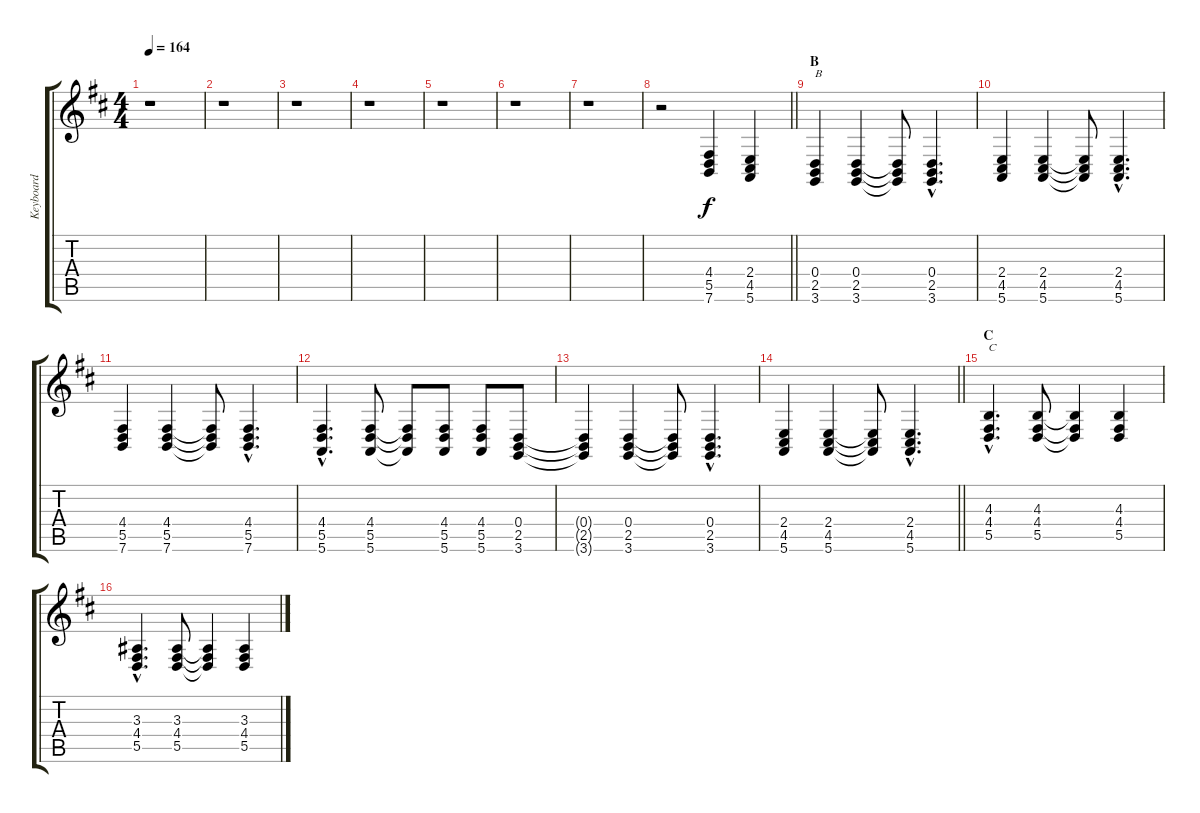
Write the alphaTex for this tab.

\track ("Keyboard" "Keyboard") {instrument acousticgrandpiano}
\staff {score tabs}
\tuning (E4 B3 G3 D3 A2 E2) {hide}
\ts (4 4)
\tempo 164
\clef g2
\ks d
r.1{dy f} |
r.1 |
r.1 |
r.1 |
r.1 |
r.1 |
r.1 |
\barLineRight lightlight
r.2 (4.4 5.5 7.6).4 (2.4 4.5 5.6).4 |
\section ("" "B")
(0.4 2.5 3.6).4{txt "B"} (0.4 2.5 3.6).4 (0.4{t} 2.5{t} 3.6{t}).8 (0.4{hac} 2.5{hac} 3.6{hac}).4{d} |
(2.4 4.5 5.6).4 (2.4 4.5 5.6).4 (2.4{t} 4.5{t} 5.6{t}).8 (2.4{hac} 4.5{hac} 5.6{hac}).4{d} |
(4.4 5.5 7.6).4 (4.4 5.5 7.6).4 (4.4{t} 5.5{t} 7.6{t}).8 (4.4{hac} 5.5{hac} 7.6{hac}).4{d} |
(4.4{hac} 5.5{hac} 5.6{hac}).4{d} (4.4 5.5 5.6).8 (4.4{t} 5.5{t} 5.6{t}).8 (4.4 5.5 5.6).8 (4.4 5.5 5.6).8 (0.4 2.5 3.6).8 |
(0.4{t} 2.5{t} 3.6{t}).4 (0.4 2.5 3.6).4 (0.4{t} 2.5{t} 3.6{t}).8 (0.4{hac} 2.5{hac} 3.6{hac}).4{d} |
\barLineRight lightlight
(2.4 4.5 5.6).4 (2.4 4.5 5.6).4 (2.4{t} 4.5{t} 5.6{t}).8 (2.4{hac} 4.5{hac} 5.6{hac}).4{d} |
\section ("" "C")
(4.3{hac} 4.4{hac} 5.5{hac}).4{d txt "C"} (4.3 4.4 5.5).8 (4.3{t} 4.4{t} 5.5{t}).4 (4.3 4.4 5.5).4 |
(3.3{hac} 4.4{hac} 5.5{hac}).4{d} (3.3 4.4 5.5).8 (3.3{t} 4.4{t} 5.5{t}).4 (3.3 4.4 5.5).4
